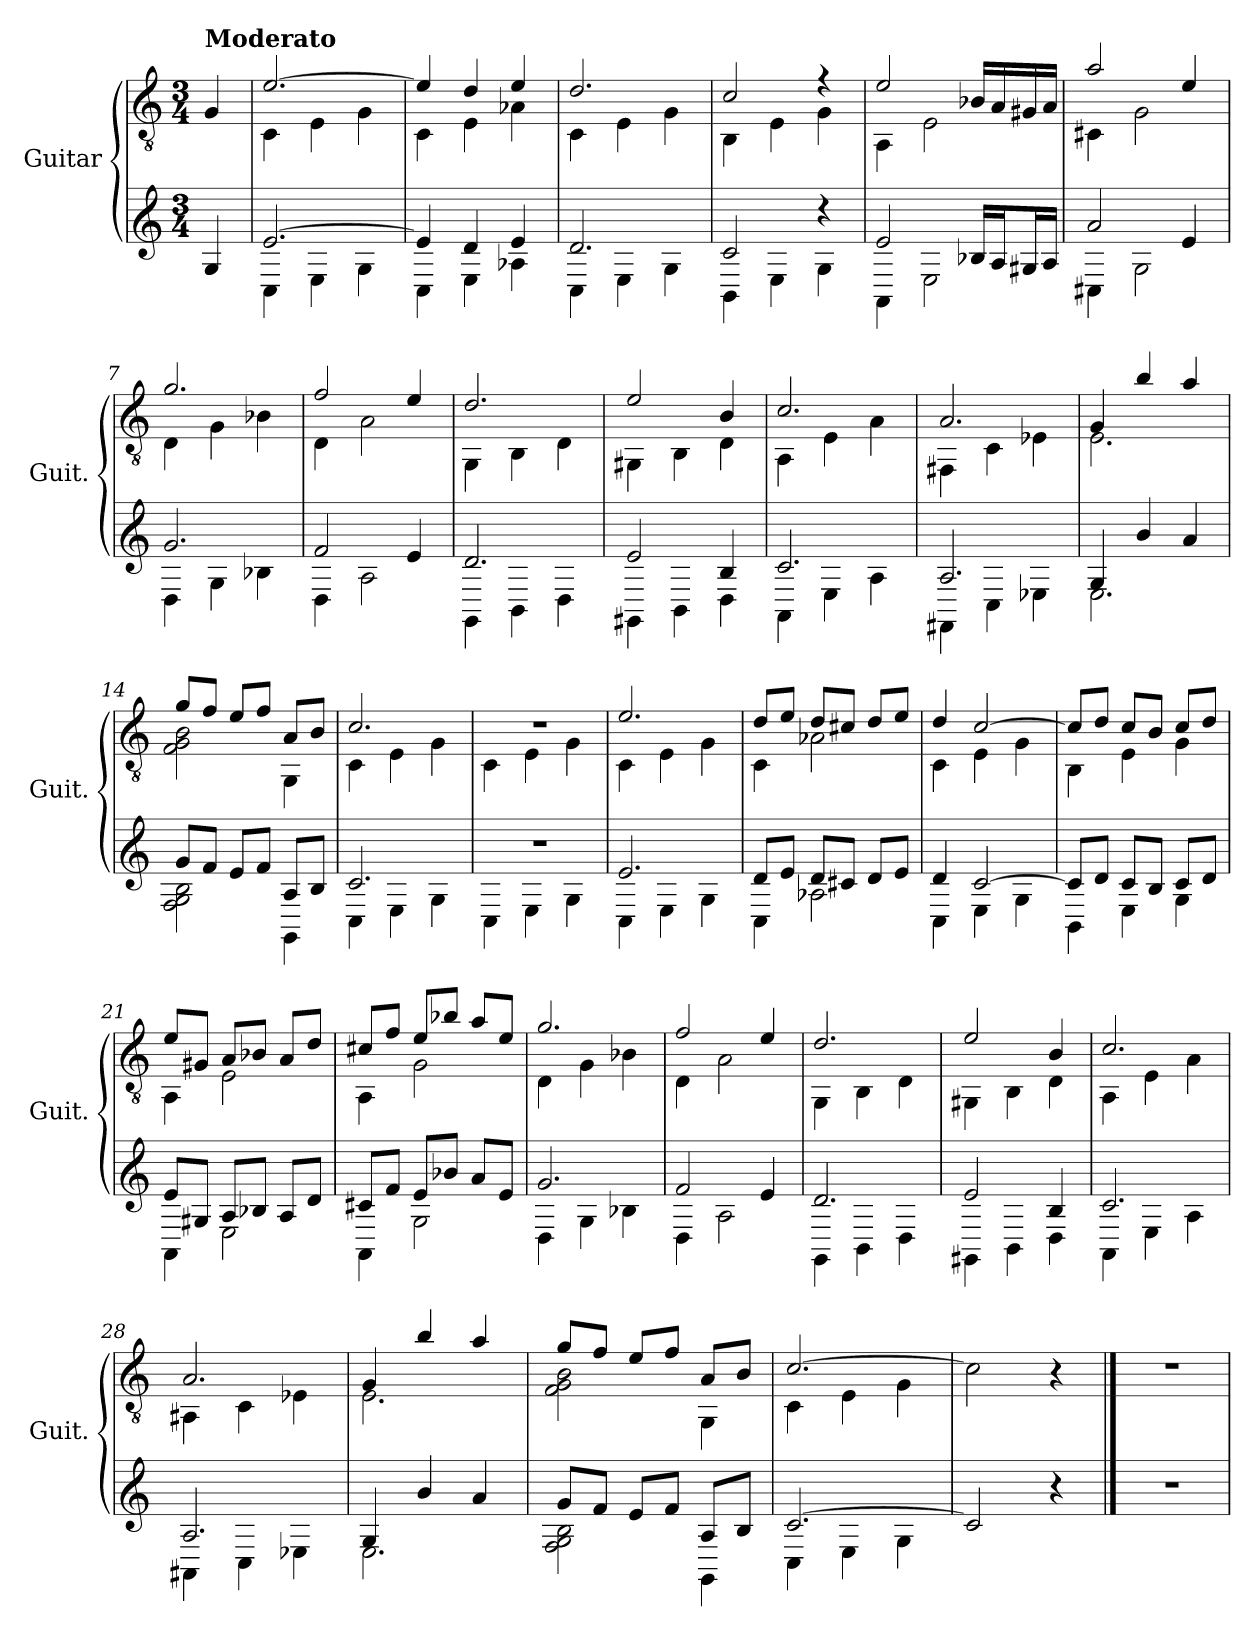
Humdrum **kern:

**kern	**kern
*part1	*part1
*staff2	*staff1
*I"Guitar	*
*I'Guit.	*
*stria6	*
*	*clefGv2
*k[]	*k[]
*M3/4	*M3/4
=	=
!	!LO:TX:a:B:t=Moderato
4G	4G/
=1	=1
*^	*^
[2.e	4C	[2.e/	4C\
.	4E	.	4E\
.	4G	.	4G\
=2	=2	=2	=2
4e]	4C	4e/]	4C\
4d	4E	4d/	4E\
4e	4A-	4e/	4A-X\
=3	=3	=3	=3
2.d	4C	2.d/	4C\
.	4E	.	4E\
.	4G	.	4G\
=4	=4	=4	=4
2c	4BB	2c/	4BB\
.	4E	.	4E\
4r	4G	4r	4G\
=5	=5	=5	=5
2e	4AA	2e/	4AA\
.	2E	.	2E\
16B-LL	.	16B-X/LL	.
16AJ	.	16A/	.
16G#L	.	16G#X/	.
16AJJ	.	16A/JJ	.
=6	=6	=6	=6
2a	4C#	2a/	4C#X\
.	2G	.	2G\
4e	.	4e/	.
!!LO:LB:g=z	!!
=7	=7	=7	=7
2.g	4D	2.g/	4D\
.	4G	.	4G\
.	4B-	.	4B-X\
=8	=8	=8	=8
2f	4D	2f/	4D\
.	2A	.	2A\
4e	.	4e/	.
=9	=9	=9	=9
2.d	4GG	2.d/	4GG\
.	4BB	.	4BB\
.	4D	.	4D\
=10	=10	=10	=10
2e	4GG#	2e/	4GG#X\
.	4BB	.	4BB\
4B	4D	4B/	4D\
=11	=11	=11	=11
2.c	4AA	2.c/	4AA\
.	4E	.	4E\
.	4A	.	4A\
=12	=12	=12	=12
2.A	4FF#	2.A/	4FF#X\
.	4C	.	4C\
.	4E-	.	4E-X\
=13	=13	=13	=13
4G	2.E	4G/	2.E\
4b	.	4b/	.
4a	.	4a/	.
!!LO:LB:g=z	!!
=14	=14	=14	=14
8gL	2F 2G 2B	8g/L	2F\ 2G\ 2B\
8fJ	.	8f/J	.
8eL	.	8e/L	.
8fJ	.	8f/J	.
8AL	4GG	8A/L	4GG\
8BJ	.	8B/J	.
=15	=15	=15	=15
2.c	4C	2.c/	4C\
.	4E	.	4E\
.	4G	.	4G\
=16	=16	=16	=16
2.r	4C	2.r	4C\
.	4E	.	4E\
.	4G	.	4G\
=17	=17	=17	=17
2.e	4C	2.e/	4C\
.	4E	.	4E\
.	4G	.	4G\
=18	=18	=18	=18
8dL	4C	8d/L	4C\
8eJ	.	8e/J	.
8dL	2A-	8d/L	2A-X\
8c#J	.	8c#X/J	.
8dL	.	8d/L	.
8eJ	.	8e/J	.
=19	=19	=19	=19
4d	4C	4d/	4C\
[2c	4E	[2c/	4E\
.	4G	.	4G\
=20	=20	=20	=20
8cL]	4BB	8c/L]	4BB\
8dJ	.	8d/J	.
8cL	4E	8c/L	4E\
8BJ	.	8B/J	.
8cL	4G	8c/L	4G\
8dJ	.	8d/J	.
!!LO:LB:g=z	!!
=21	=21	=21	=21
8eL	4AA	8e/L	4AA\
8G#J	.	8G#X/J	.
8AL	2E	8A/L	2E\
8B-J	.	8B-X/J	.
8AL	.	8A/L	.
8dJ	.	8d/J	.
=22	=22	=22	=22
8c#L	4AA	8c#X/L	4AA\
8fJ	.	8f/J	.
8eL	2G	8e/L	2G\
8b-J	.	8b-X/J	.
8aL	.	8a/L	.
8eJ	.	8e/J	.
=23	=23	=23	=23
2.g	4D	2.g/	4D\
.	4G	.	4G\
.	4B-	.	4B-X\
=24	=24	=24	=24
2f	4D	2f/	4D\
.	2A	.	2A\
4e	.	4e/	.
=25	=25	=25	=25
2.d	4GG	2.d/	4GG\
.	4BB	.	4BB\
.	4D	.	4D\
=26	=26	=26	=26
2e	4GG#	2e/	4GG#X\
.	4BB	.	4BB\
4B	4D	4B/	4D\
=27	=27	=27	=27
2.c	4AA	2.c/	4AA\
.	4E	.	4E\
.	4A	.	4A\
!!LO:PB:g=z	!!
=28	=28	=28	=28
2.A	4AA#	2.A/	4AA#X\
.	4C	.	4C\
.	4E-	.	4E-X\
=29	=29	=29	=29
4G	2.E	4G/	2.E\
4b	.	4b/	.
4a	.	4a/	.
=30	=30	=30	=30
8gL	2F 2G 2B	8g/L	2F\ 2G\ 2B\
8fJ	.	8f/J	.
8eL	.	8e/L	.
8fJ	.	8f/J	.
8AL	4GG	8A/L	4GG\
8BJ	.	8B/J	.
=31	=31	=31	=31
[2.c	4C	[2.c/	4C\
.	4E	.	4E\
.	4G	.	4G\
*v	*v	*	*
*	*v	*v
=32	=32
2c]	2c\]
4r	4r
==33	==33
2.r	2.r
=	=
*-	*-
